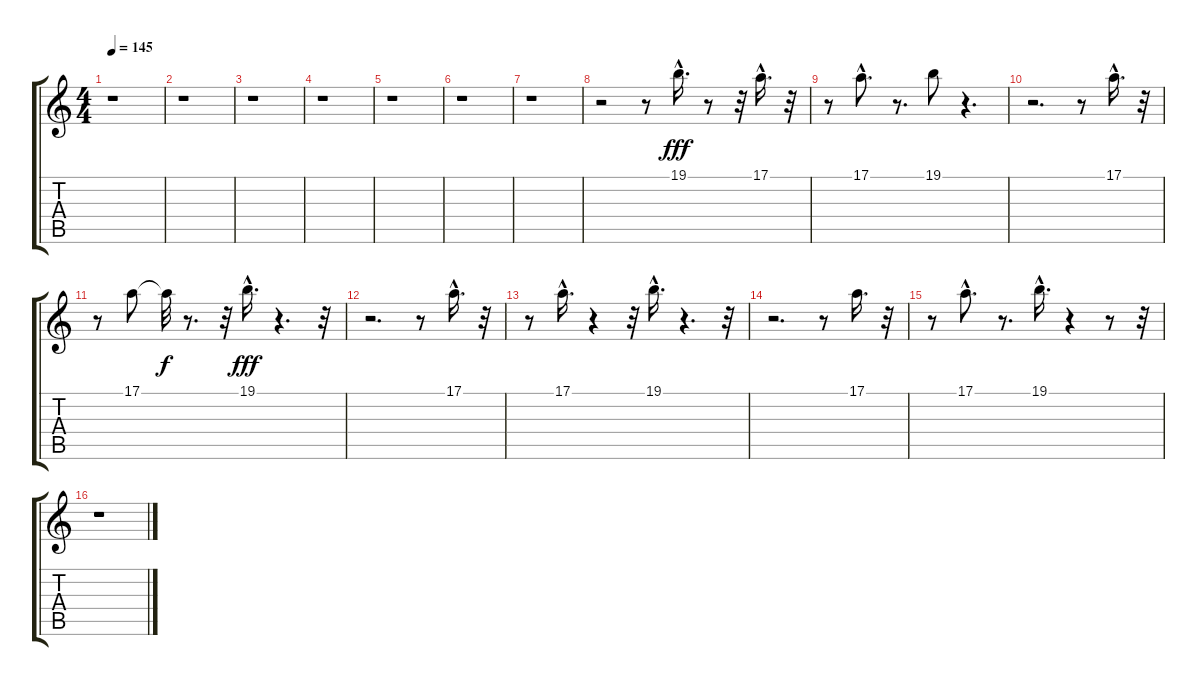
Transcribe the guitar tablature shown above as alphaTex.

\track "" {instrument orchestrahit}
\staff {score tabs}
\tuning (E4 B3 G3 D3 A2 E2) {hide}
\ts (4 4)
\tempo 145
\clef g2
\ks c
r.1{dy fff} |
r.1 |
r.1 |
r.1 |
r.1 |
r.1 |
r.1 |
r.2 r.8 19.1{hac}.16{d} r.8 r.32 17.1{hac}.16{d} r.32 |
r.8 17.1{hac}.8{d} r.8{d} 19.1.8 r.4{d} |
r.2{d} r.8 17.1{hac}.16{d} r.32 |
r.8 17.1.8 17.1{t}.32{dy f} r.8{d} r.32 19.1{hac}.16{d dy fff} r.4{d} r.32 |
r.2{d} r.8 17.1{hac}.16{d} r.32 |
r.8 17.1{hac}.16{d} r.4 r.32 19.1{hac}.16{d} r.4{d} r.32 |
r.2{d} r.8 17.1.16{d} r.32 |
r.8 17.1{hac}.8{d} r.8{d} 19.1{hac}.16{d} r.4 r.8 r.32 |
r.1
